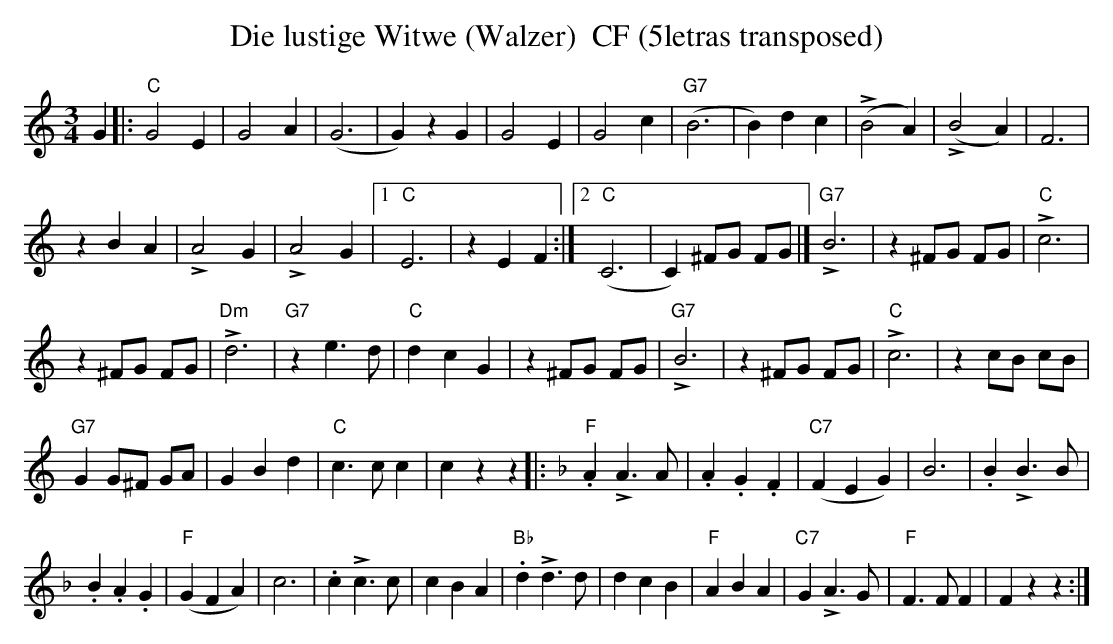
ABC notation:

X:1
T:Die lustige Witwe (Walzer)  CF (5letras transposed)
M:3/4
L:1/4
K:C transpose=3 %%MIDI gchordon
G |: "C"G2E | G2A | (G3 | G)zG | G2E | G2c | "G7"(B3 | B)dc | (!>!B2A) | \
(!>!B2A) | F3 |
 zBA | !>!A2G | !>!A2G |1 "C"E3 | zEF :|2 ("C"C3 | C)^F/2G/2 F/2G/2 |] \
!>!"G7"B3 | z^F/2G/2 F/2G/2 | !>!"C"c3 |
 z^F/2G/2 F/2G/2 | !>!"Dm"d3 | "G7"ze>d | "C"dcG | z^F/2G/2 F/2G/2 |   \
!>!"G7"B3 | z^F/2G/2 F/2G/2 | !>!"C"c3 | zc/2B/2 c/2B/2 |
 "G7"GG/2^F/2 G/2A/2 | GBd | "C"c>cc | czz  \
|: [K:F]"F".A!>!A>A | .A.G.F | "C7"(FEG) | B3 | .B!>!B>B |
 .B.A.G | "F"(GFA) | c3 | .c!>!c>c | \
cBA | "Bb".d!>!d>d | dcB | "F"ABA | "C7"G!>!A>G | "F"F>FF | Fzz :|
